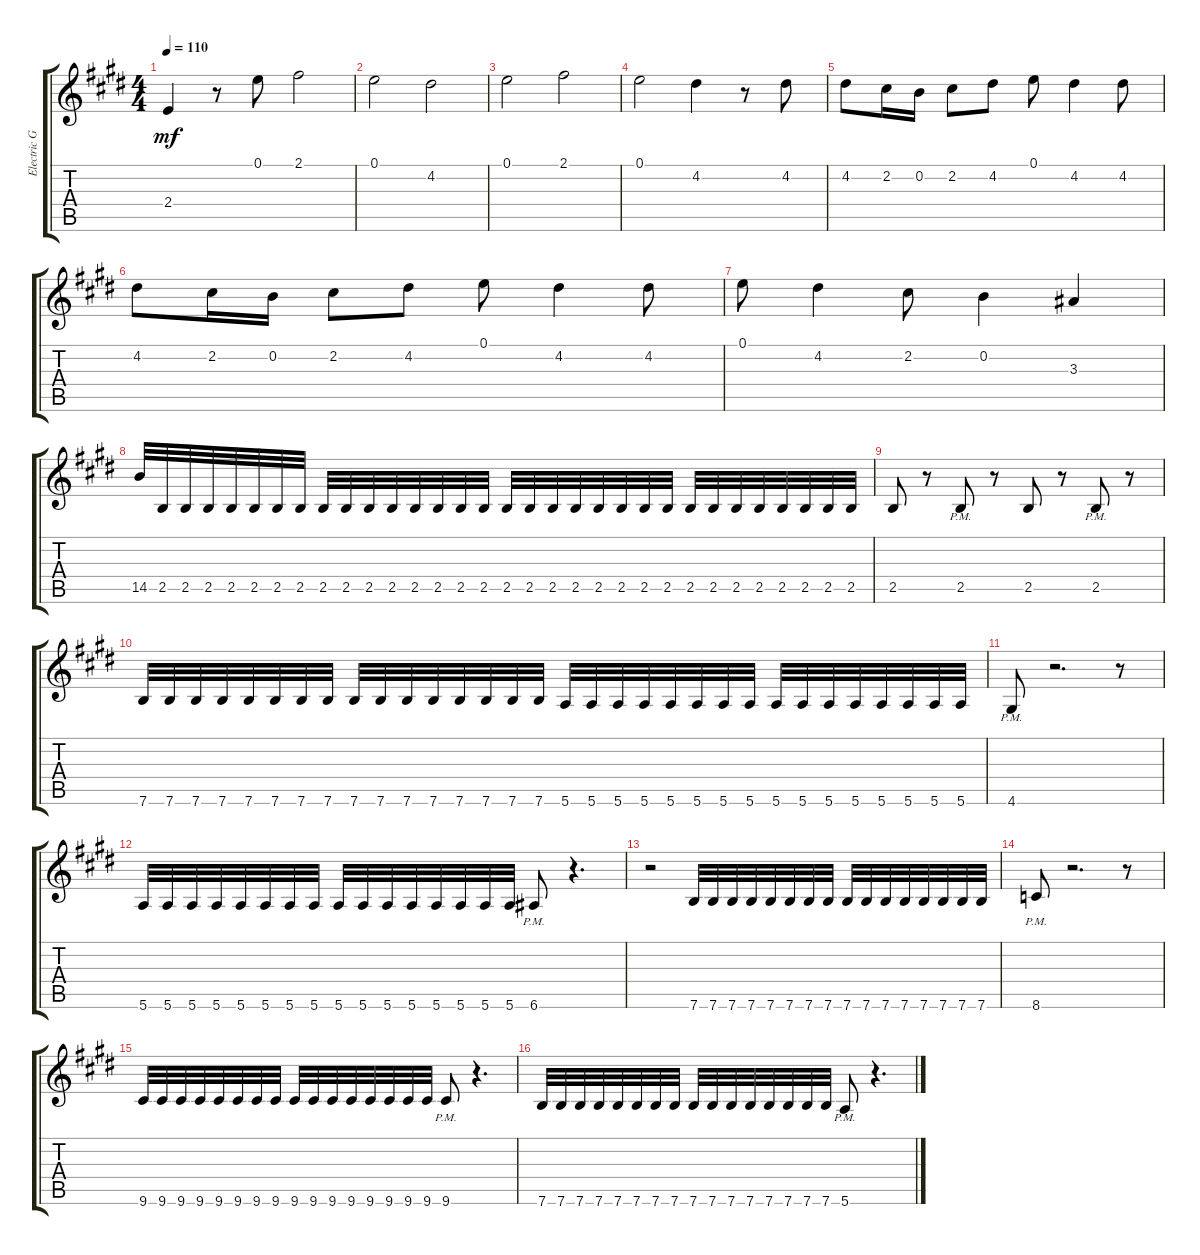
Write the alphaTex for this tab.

\track ("Electric Guitar 2" "Electric G") {instrument overdrivenguitar}
\staff {score tabs}
\tuning (E4 B3 G3 D3 A2 E2) {hide}
\ts (4 4)
\tempo 110
\clef g2
\ks e
2.4.4{dy mf} r.8 0.1.8 2.1.2 |
0.1.2 4.2.2 |
0.1.2 2.1.2 |
0.1.2 4.2.4 r.8 4.2.8 |
4.2.8 2.2.16 0.2.16 2.2.8 4.2.8 0.1.8 4.2.4 4.2.8 |
4.2.8 2.2.16 0.2.16 2.2.8 4.2.8 0.1.8 4.2.4 4.2.8 |
0.1.8 4.2.4 2.2.8 0.2.4 3.3.4 |
14.5.32 2.5.32 2.5.32 2.5.32 2.5.32 2.5.32 2.5.32 2.5.32 2.5.32 2.5.32 2.5.32 2.5.32 2.5.32 2.5.32 2.5.32 2.5.32 2.5.32 2.5.32 2.5.32 2.5.32 2.5.32 2.5.32 2.5.32 2.5.32 2.5.32 2.5.32 2.5.32 2.5.32 2.5.32 2.5.32 2.5.32 2.5.32 |
2.5.8 r.8 2.5{pm}.8 r.8 2.5.8 r.8 2.5{pm}.8 r.8 |
7.6.32 7.6.32 7.6.32 7.6.32 7.6.32 7.6.32 7.6.32 7.6.32 7.6.32 7.6.32 7.6.32 7.6.32 7.6.32 7.6.32 7.6.32 7.6.32 5.6.32 5.6.32 5.6.32 5.6.32 5.6.32 5.6.32 5.6.32 5.6.32 5.6.32 5.6.32 5.6.32 5.6.32 5.6.32 5.6.32 5.6.32 5.6.32 |
4.6{pm}.8 r.2{d} r.8 |
5.6.32 5.6.32 5.6.32 5.6.32 5.6.32 5.6.32 5.6.32 5.6.32 5.6.32 5.6.32 5.6.32 5.6.32 5.6.32 5.6.32 5.6.32 5.6.32 6.6{pm}.8 r.4{d} |
r.2 7.6.32 7.6.32 7.6.32 7.6.32 7.6.32 7.6.32 7.6.32 7.6.32 7.6.32 7.6.32 7.6.32 7.6.32 7.6.32 7.6.32 7.6.32 7.6.32 |
8.6{pm}.8 r.2{d} r.8 |
9.6.32 9.6.32 9.6.32 9.6.32 9.6.32 9.6.32 9.6.32 9.6.32 9.6.32 9.6.32 9.6.32 9.6.32 9.6.32 9.6.32 9.6.32 9.6.32 9.6{pm}.8 r.4{d} |
7.6.32 7.6.32 7.6.32 7.6.32 7.6.32 7.6.32 7.6.32 7.6.32 7.6.32 7.6.32 7.6.32 7.6.32 7.6.32 7.6.32 7.6.32 7.6.32 5.6{pm}.8 r.4{d}
